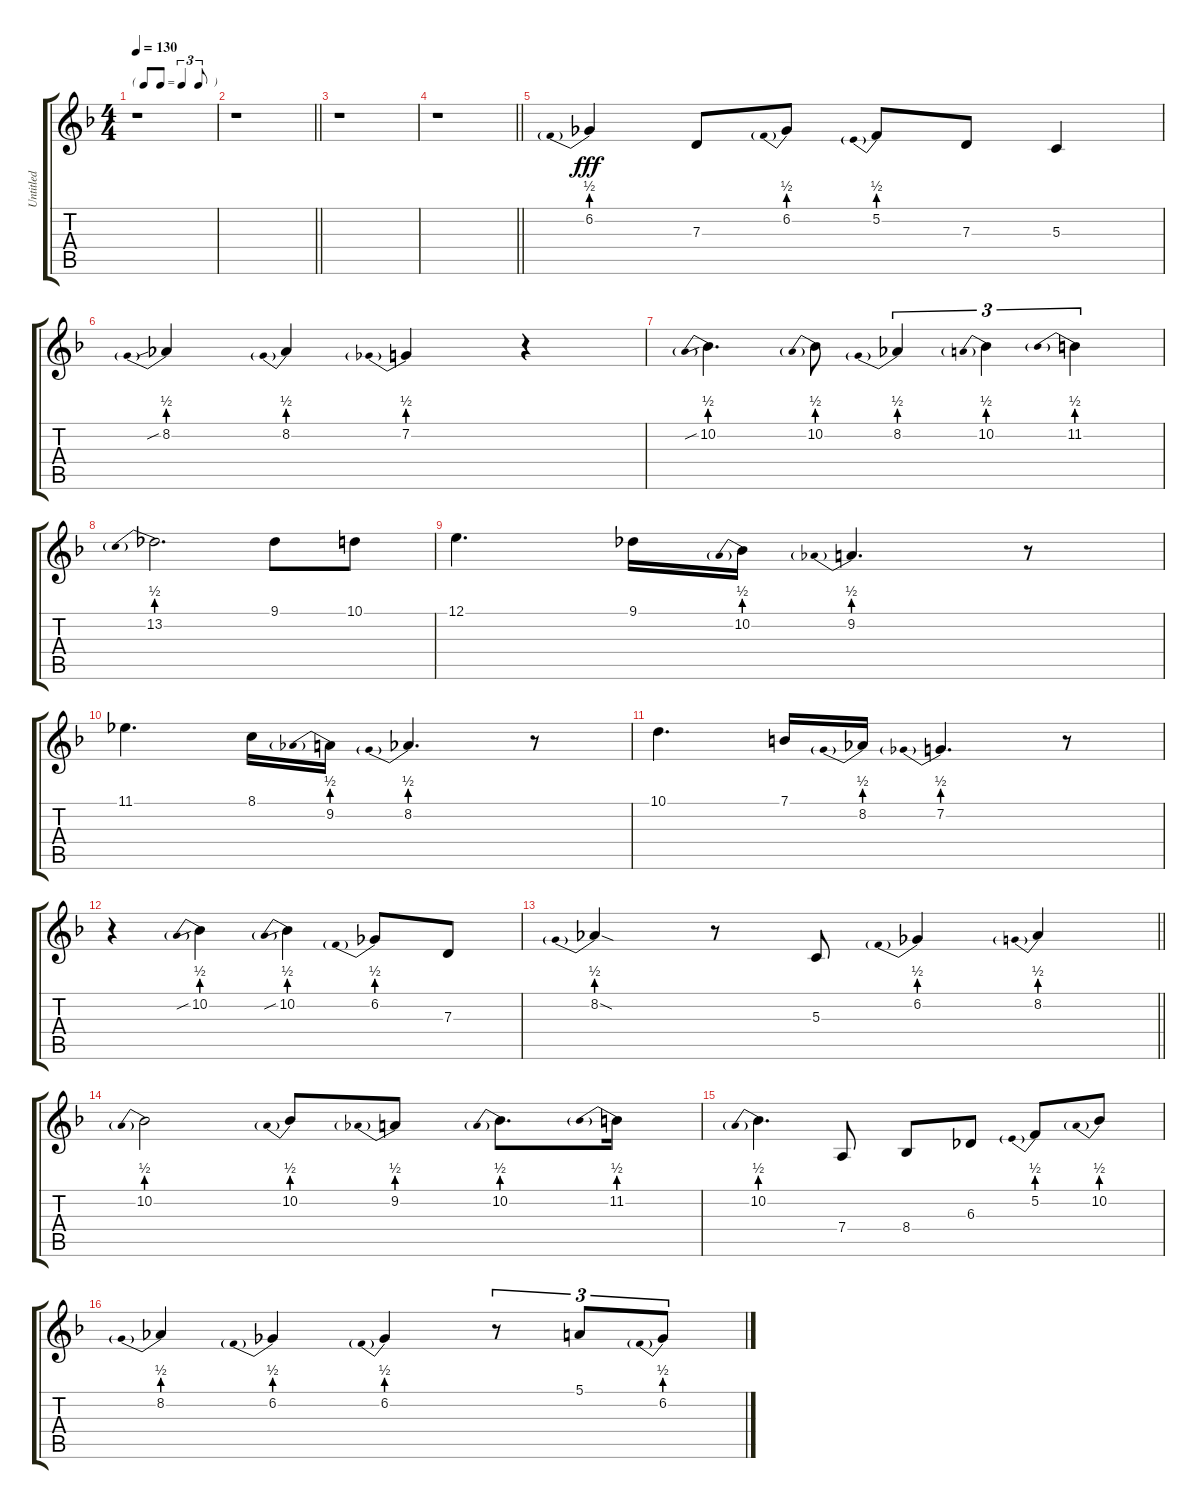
\track ("Untitled" "Untitled") {instrument bassoon}
\staff {score tabs}
\tuning (E4 B3 G3 D3 A2 E2) {hide}
\ts (4 4)
\tf triplet8th
\tempo 130
\clef g2
\ks f
r.1{dy fff} |
\barLineRight lightlight
r.1 |
r.1 |
\barLineRight lightlight
r.1 |
6.2{be (prebend 0 2 60 2)}.4 7.3.8 6.2{be (prebend 0 2 60 2)}.8 5.2{be (prebend 0 2 60 2)}.8 7.3.8 5.3.4 |
8.2{be (prebend 0 2 60 2) sib}.4 8.2{be (prebend 0 2 60 2)}.4 7.2{be (prebend 0 2 60 2)}.4 r.4 |
10.2{be (prebend 0 2 60 2) sib}.4{d} 10.2{be (prebend 0 2 60 2)}.8 8.2{be (prebend 0 2 60 2)}.4{tu (3 2)} 10.2{be (prebend 0 2 60 2)}.4{tu (3 2)} 11.2{be (prebend 0 2 60 2)}.4{tu (3 2)} |
13.2{be (prebend 0 2 60 2)}.2{d} 9.1.8 10.1.8 |
12.1.4{d} 9.1.16 10.2{be (prebend 0 2 60 2)}.16 9.2{be (prebend 0 2 60 2)}.4{d} r.8 |
11.1.4{d} 8.1.16 9.2{be (prebend 0 2 60 2)}.16 8.2{be (prebend 0 2 60 2)}.4{d} r.8 |
10.1.4{d} 7.1.16 8.2{be (prebend 0 2 60 2)}.16 7.2{be (prebend 0 2 60 2)}.4{d} r.8 |
r.4 10.2{be (prebend 0 2 60 2) sib}.4 10.2{be (prebend 0 2 60 2) sib}.4 6.2{be (prebend 0 2 60 2)}.8 7.3.8 |
\barLineRight lightlight
8.2{be (prebend 0 2 60 2) sod}.4 r.8 5.3.8 6.2{be (prebend 0 2 60 2)}.4 8.2{be (prebend 0 2 60 2)}.4 |
10.2{be (prebend 0 2 60 2)}.2 10.2{be (prebend 0 2 60 2)}.8 9.2{be (prebend 0 2 60 2)}.8 10.2{be (prebend 0 2 60 2)}.8{d} 11.2{be (prebend 0 2 60 2)}.16 |
10.2{be (prebend 0 2 60 2)}.4{d} 7.4.8 8.4.8 6.3.8 5.2{be (prebend 0 2 60 2)}.8 10.2{be (prebend 0 2 60 2)}.8 |
8.2{be (prebend 0 2 60 2)}.4 6.2{be (prebend 0 2 60 2)}.4 6.2{be (prebend 0 2 60 2)}.4 r.8{tu (3 2)} 5.1.8{tu (3 2)} 6.2{be (prebend 0 2 60 2)}.8{tu (3 2)}
